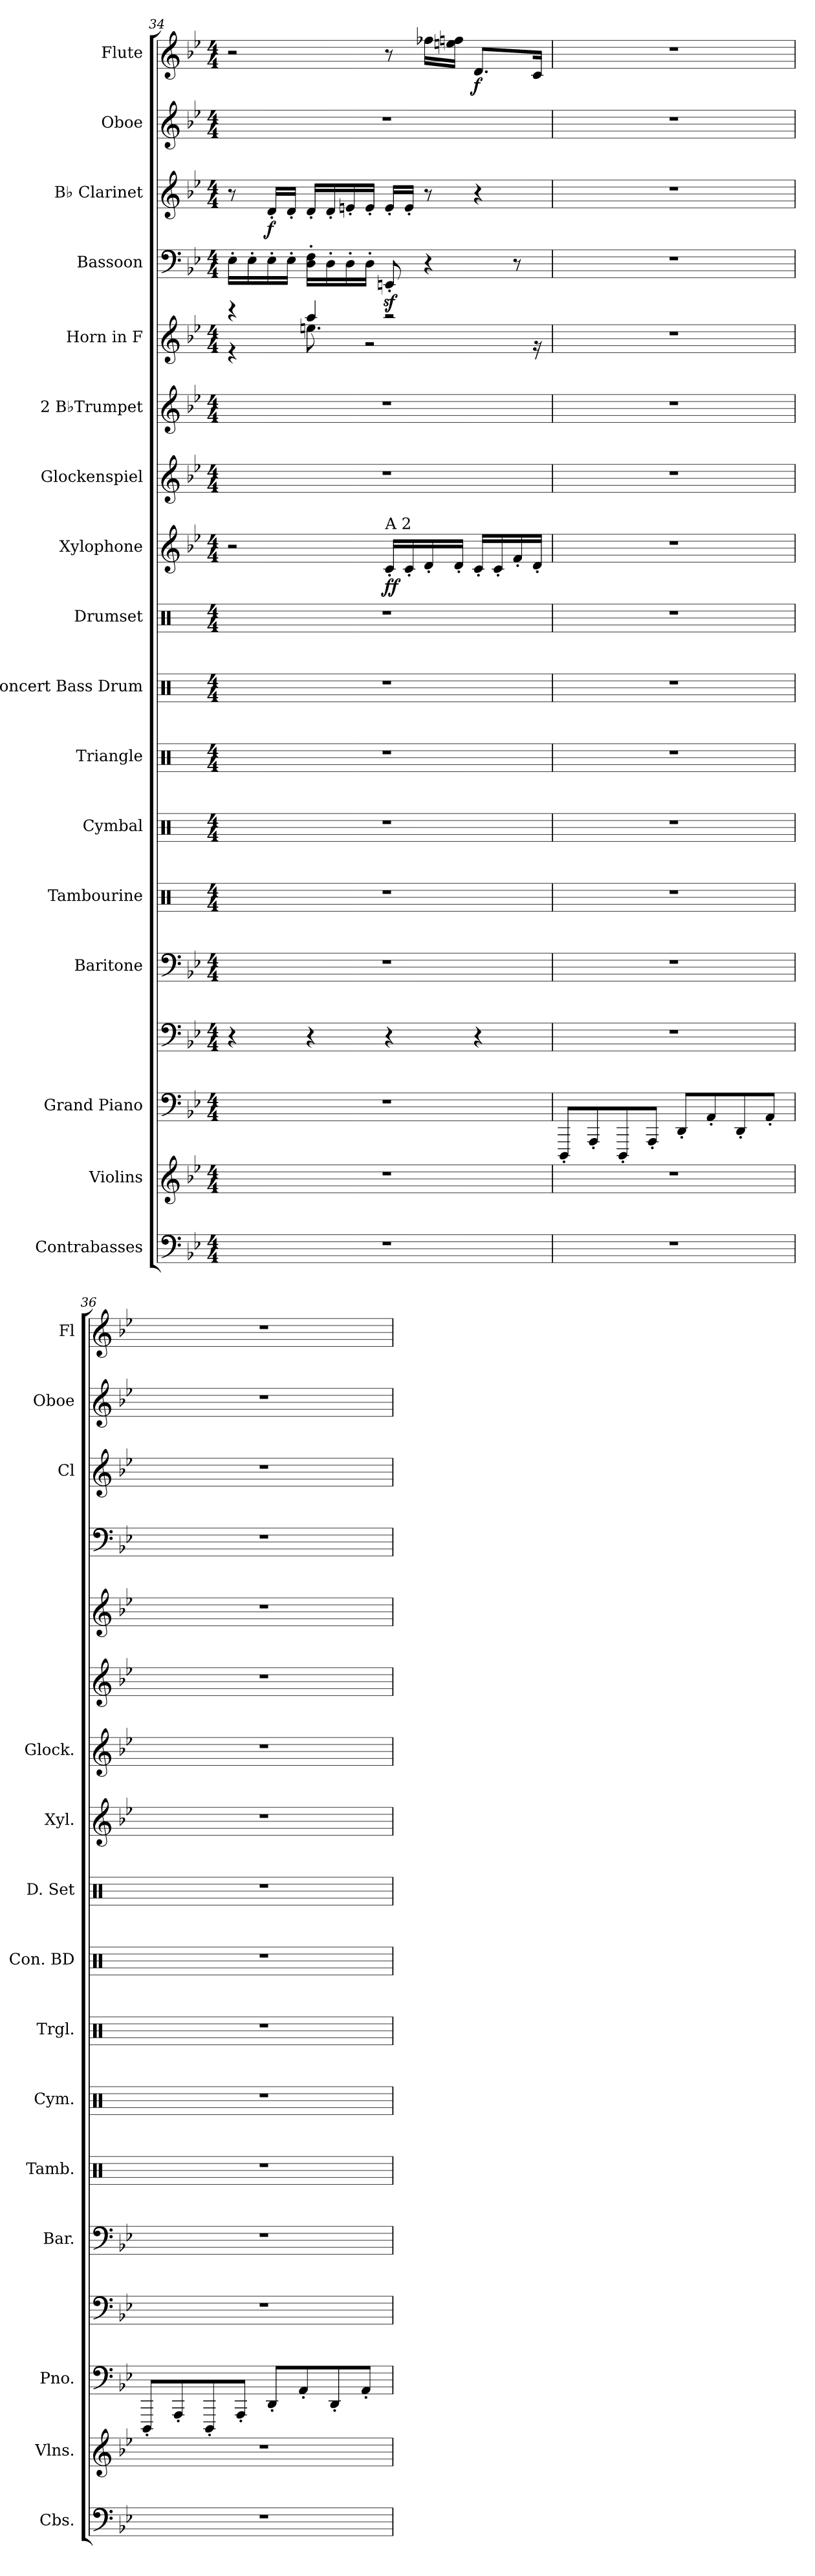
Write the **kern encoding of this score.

**kern	**kern	**kern	**kern	**kern	**kern	**kern	**kern	**kern	**kern	**kern	**dynam	**kern	**kern	**kern	**kern	**kern	**dynam	**kern	**kern	**dynam
*part17	*part16	*part15	*part15	*part14	*part13	*part12	*part11	*part10	*part9	*part8	*part8	*part7	*part6	*part5	*part4	*part3	*part3	*part2	*part1	*part1
*staff18	*staff17	*staff16	*staff15	*staff14	*staff13	*staff12	*staff11	*staff10	*staff9	*staff8	*staff8	*staff7	*staff6	*staff5	*staff4	*staff3	*staff3	*staff2	*staff1	*staff1
*I"Contrabasses	*I"Violins	*I"Grand Piano	*	*I"Baritone	*I"Tambourine	*I"Cymbal	*I"Triangle	*I"Concert Bass Drum	*I"Drumset	*I"Xylophone	*	*I"Glockenspiel	*I"2 B♭Trumpet	*I"Horn in F	*I"Bassoon	*I"B♭ Clarinet	*	*I"Oboe	*I"Flute	*
*I'Cbs.	*I'Vlns.	*I'Pno.	*	*I'Bar.	*I'Tamb.	*I'Cym.	*I'Trgl.	*I'Con. BD	*I'D. Set	*I'Xyl.	*	*I'Glock.	*	*	*	*I'Cl	*	*I'Oboe	*I'Fl	*
!!LO:PB:g=z
*clefF4	*clefG2	*clefF4	*clefF4	*clefF4	*clefX	*clefX	*clefX	*clefX	*clefX	*clefG2	*	*clefG2	*clefG2	*clefG2	*clefF4	*clefG2	*	*clefG2	*clefG2	*
*ITrd7c12	*	*	*	*	*	*	*	*	*	*ITrd-7c-12	*	*ITrd-14c-24	*ITrd1c2	*ITrd4c7	*	*ITrd1c2	*	*	*	*
*k[b-e-]	*k[b-e-]	*k[b-e-]	*k[b-e-]	*k[b-e-]	*k[]	*k[]	*k[]	*k[]	*k[]	*k[b-e-]	*	*k[b-e-]	*k[b-e-a-d-]	*k[b-e-a-]	*k[b-e-]	*k[b-e-a-d-]	*	*k[b-e-]	*k[b-e-]	*
*M4/4	*M4/4	*M4/4	*M4/4	*M4/4	*M4/4	*M4/4	*M4/4	*M4/4	*M4/4	*M4/4	*	*M4/4	*M4/4	*M4/4	*M4/4	*M4/4	*	*M4/4	*M4/4	*
=34	=34	=34	=34	=34	=34	=34	=34	=34	=34	=34	=34	=34	=34	=34	=34	=34	=34	=34	=34	=34
*	*	*	*	*	*	*	*	*	*	*	*	*	*	*^	*	*	*	*	*	*
1r	1r	1r	4r	1r	1r	1r	1r	1r	1r	2r	.	1r	1r	4r	4r	16E-'\LL	8r	.	1r	2r	.
.	.	.	.	.	.	.	.	.	.	.	.	.	.	.	.	16E-'\	.	.	.	.	.
!	!	!	!	!	!	!	!	!	!	!	!	!	!	!	!	!	!	!LO:DY:b	!	!	!
.	.	.	.	.	.	.	.	.	.	.	.	.	.	.	.	16E-'\	16c'/LL	f	.	.	.
.	.	.	.	.	.	.	.	.	.	.	.	.	.	.	.	16E-'\JJ	16c'/JJ	.	.	.	.
.	.	.	4r	.	.	.	.	.	.	.	.	.	.	4dd/	8.an\	16D\' 16F\'LL	16c'/LL	.	.	.	.
.	.	.	.	.	.	.	.	.	.	.	.	.	.	.	.	16D'\	16c'/	.	.	.	.
.	.	.	.	.	.	.	.	.	.	.	.	.	.	.	.	16D'\	16dn'/	.	.	.	.
.	.	.	.	.	.	.	.	.	.	.	.	.	.	.	2r	16D'\JJ	16d'/JJ	.	.	.	.
!	!	!	!	!	!	!	!	!	!	!LO:TX:a:t=A 2	!	!	!	!	!	!	!	!	!	!	!
!	!	!	!	!	!	!	!	!	!	!	!LO:DY:b	!	!	!	!	!	!	!	!	!	!
.	.	.	4r	.	.	.	.	.	.	16cc'/LL	ff	.	.	2r	.	8EEnz<'/	16d'/LL	.	.	8r	.
.	.	.	.	.	.	.	.	.	.	16cc'/	.	.	.	.	.	.	16d'/JJ	.	.	.	.
.	.	.	.	.	.	.	.	.	.	16dd'/	.	.	.	.	.	4r	8r	.	.	16ff-X\LL	.
.	.	.	.	.	.	.	.	.	.	16dd'/JJ	.	.	.	.	.	.	.	.	.	16een\ 16ffn\JJ	.
!	!	!	!	!	!	!	!	!	!	!	!	!	!	!	!	!	!	!	!	!	!LO:DY:b
.	.	.	4r	.	.	.	.	.	.	16cc'/LL	.	.	.	.	.	.	4r	.	.	8.d/L	f
.	.	.	.	.	.	.	.	.	.	16cc'/	.	.	.	.	.	.	.	.	.	.	.
.	.	.	.	.	.	.	.	.	.	16ff'/	.	.	.	.	.	8r	.	.	.	.	.
.	.	.	.	.	.	.	.	.	.	16dd'/JJ	.	.	.	.	16r	.	.	.	.	16c/Jk	.
*	*	*	*	*	*	*	*	*	*	*	*	*	*	*v	*v	*	*	*	*	*	*
=35	=35	=35	=35	=35	=35	=35	=35	=35	=35	=35	=35	=35	=35	=35	=35	=35	=35	=35	=35	=35
1r	1r	8DDD'/L	1r	1r	1r	1r	1r	1r	1r	1r	.	1r	1r	1r	1r	1r	.	1r	1r	.
.	.	8AAA'/	.	.	.	.	.	.	.	.	.	.	.	.	.	.	.	.	.	.
.	.	8DDD'/	.	.	.	.	.	.	.	.	.	.	.	.	.	.	.	.	.	.
.	.	8AAA'/J	.	.	.	.	.	.	.	.	.	.	.	.	.	.	.	.	.	.
.	.	8DD'/L	.	.	.	.	.	.	.	.	.	.	.	.	.	.	.	.	.	.
.	.	8AA'/	.	.	.	.	.	.	.	.	.	.	.	.	.	.	.	.	.	.
.	.	8DD'/	.	.	.	.	.	.	.	.	.	.	.	.	.	.	.	.	.	.
.	.	8AA'/J	.	.	.	.	.	.	.	.	.	.	.	.	.	.	.	.	.	.
=36	=36	=36	=36	=36	=36	=36	=36	=36	=36	=36	=36	=36	=36	=36	=36	=36	=36	=36	=36	=36
1r	1r	8DDD'/L	1r	1r	1r	1r	1r	1r	1r	1r	.	1r	1r	1r	1r	1r	.	1r	1r	.
.	.	8AAA'/	.	.	.	.	.	.	.	.	.	.	.	.	.	.	.	.	.	.
.	.	8DDD'/	.	.	.	.	.	.	.	.	.	.	.	.	.	.	.	.	.	.
.	.	8AAA'/J	.	.	.	.	.	.	.	.	.	.	.	.	.	.	.	.	.	.
.	.	8DD'/L	.	.	.	.	.	.	.	.	.	.	.	.	.	.	.	.	.	.
.	.	8AA'/	.	.	.	.	.	.	.	.	.	.	.	.	.	.	.	.	.	.
.	.	8DD'/	.	.	.	.	.	.	.	.	.	.	.	.	.	.	.	.	.	.
.	.	8AA'/J	.	.	.	.	.	.	.	.	.	.	.	.	.	.	.	.	.	.
=	=	=	=	=	=	=	=	=	=	=	=	=	=	=	=	=	=	=	=	=
*-	*-	*-	*-	*-	*-	*-	*-	*-	*-	*-	*-	*-	*-	*-	*-	*-	*-	*-	*-	*-
